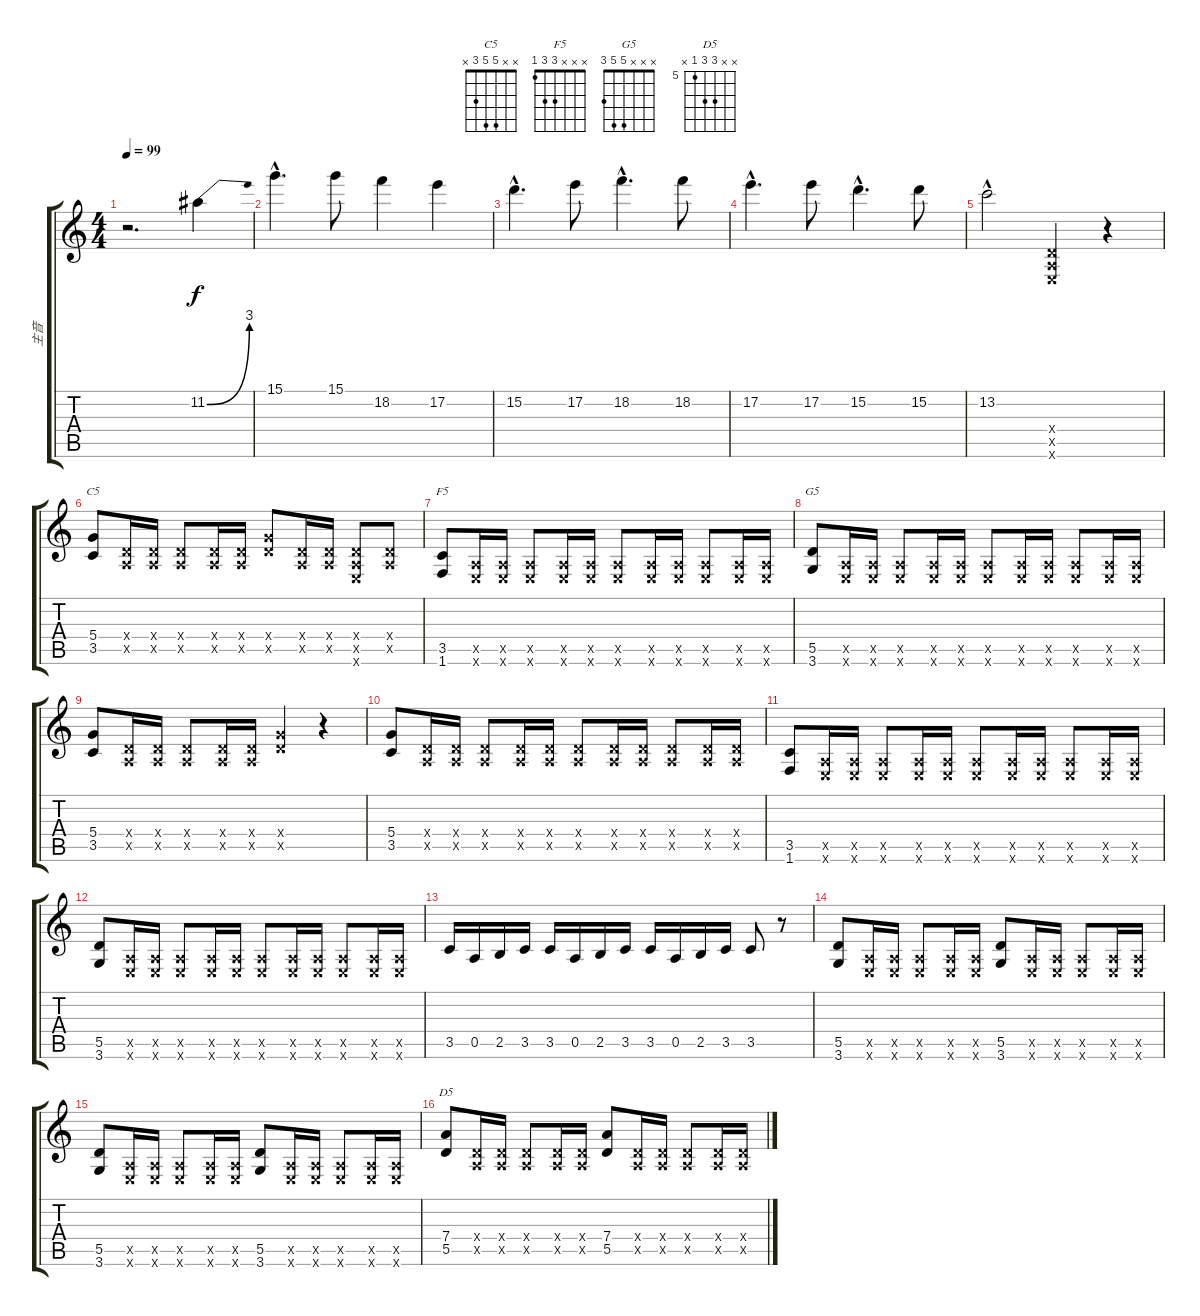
\track ("主音" "主音") {instrument distortionguitar}
\staff {score tabs}
\tuning (E4 B3 G3 D3 A2 E2) {hide}
\chord ("C5" x x 5 5 3 x)
\chord ("F5" x x x 3 3 1)
\chord ("G5" x x x 5 5 3)
\chord ("D5" x x 7 7 5 x) {firstfret 5}
\ts (4 4)
\tempo 99
\clef g2
\ks c
r.2{d dy f instrument distortionguitar} 11.2{be (bend 0 0 60 12)}.4{balance 9} |
15.1{hac}.4{d} 15.1.8 18.2.4 17.2.4 |
15.2{hac}.4{d} 17.2.8 18.2{hac}.4{d} 18.2.8 |
17.2{hac}.4{d} 17.2.8 15.2{hac}.4{d} 15.2.8 |
13.2{hac}.2 (0.4{x} 0.5{x} 0.6{x}).4 r.4 |
(5.4 3.5).8{ch "C5" balance 16} (0.4{x} 0.5{x}).16 (0.4{x} 0.5{x}).16 (0.4{x} 0.5{x}).8 (0.4{x} 0.5{x}).16 (0.4{x} 0.5{x}).16 (5.4{x} 5.5{x}).8 (0.4{x} 0.5{x}).16 (0.4{x} 0.5{x}).16 (0.4{x} 0.5{x} 0.6{x}).8 (0.4{x} 0.5{x}).8 |
(3.5 1.6).8{ch "F5"} (0.5{x} 0.6{x}).16 (0.5{x} 0.6{x}).16 (0.5{x} 0.6{x}).8 (0.5{x} 0.6{x}).16 (0.5{x} 0.6{x}).16 (0.5{x} 0.6{x}).8 (0.5{x} 0.6{x}).16 (0.5{x} 0.6{x}).16 (0.5{x} 0.6{x}).8 (0.5{x} 0.6{x}).16 (0.5{x} 0.6{x}).16 |
(5.5 3.6).8{ch "G5"} (0.5{x} 0.6{x}).16 (0.5{x} 0.6{x}).16 (0.5{x} 0.6{x}).8 (0.5{x} 0.6{x}).16 (0.5{x} 0.6{x}).16 (0.5{x} 0.6{x}).8 (0.5{x} 0.6{x}).16 (0.5{x} 0.6{x}).16 (0.5{x} 0.6{x}).8 (0.5{x} 0.6{x}).16 (0.5{x} 0.6{x}).16 |
(5.4 3.5).8 (0.4{x} 0.5{x}).16 (0.4{x} 0.5{x}).16 (0.4{x} 0.5{x}).8 (0.4{x} 0.5{x}).16 (0.4{x} 0.5{x}).16 (5.4{x} 5.5{x}).4 r.4 |
(5.4 3.5).8 (0.4{x} 0.5{x}).16 (0.4{x} 0.5{x}).16 (0.4{x} 0.5{x}).8 (0.4{x} 0.5{x}).16 (0.4{x} 0.5{x}).16 (0.4{x} 0.5{x}).8 (0.4{x} 0.5{x}).16 (0.4{x} 0.5{x}).16 (0.4{x} 0.5{x}).8 (0.4{x} 0.5{x}).16 (0.4{x} 0.5{x}).16 |
(3.5 1.6).8 (0.5{x} 0.6{x}).16 (0.5{x} 0.6{x}).16 (0.5{x} 0.6{x}).8 (0.5{x} 0.6{x}).16 (0.5{x} 0.6{x}).16 (0.5{x} 0.6{x}).8 (0.5{x} 0.6{x}).16 (0.5{x} 0.6{x}).16 (0.5{x} 0.6{x}).8 (0.5{x} 0.6{x}).16 (0.5{x} 0.6{x}).16 |
(5.5 3.6).8 (0.5{x} 0.6{x}).16 (0.5{x} 0.6{x}).16 (0.5{x} 0.6{x}).8 (0.5{x} 0.6{x}).16 (0.5{x} 0.6{x}).16 (0.5{x} 0.6{x}).8 (0.5{x} 0.6{x}).16 (0.5{x} 0.6{x}).16 (0.5{x} 0.6{x}).8 (0.5{x} 0.6{x}).16 (0.5{x} 0.6{x}).16 |
3.5.16 0.5.16 2.5.16 3.5.16 3.5.16 0.5.16 2.5.16 3.5.16 3.5.16 0.5.16 2.5.16 3.5.16 3.5.8 r.8 |
(5.5 3.6).8{balance 16} (0.5{x} 0.6{x}).16 (0.5{x} 0.6{x}).16 (0.5{x} 0.6{x}).8 (0.5{x} 0.6{x}).16 (0.5{x} 0.6{x}).16 (5.5 3.6).8 (0.5{x} 0.6{x}).16 (0.5{x} 0.6{x}).16 (0.5{x} 0.6{x}).8 (0.5{x} 0.6{x}).16 (0.5{x} 0.6{x}).16 |
(5.5 3.6).8 (0.5{x} 0.6{x}).16 (0.5{x} 0.6{x}).16 (0.5{x} 0.6{x}).8 (0.5{x} 0.6{x}).16 (0.5{x} 0.6{x}).16 (5.5 3.6).8 (0.5{x} 0.6{x}).16 (0.5{x} 0.6{x}).16 (0.5{x} 0.6{x}).8 (0.5{x} 0.6{x}).16 (0.5{x} 0.6{x}).16 |
(7.4 5.5).8{ch "D5"} (0.4{x} 0.5{x}).16 (0.4{x} 0.5{x}).16 (0.4{x} 0.5{x}).8 (0.4{x} 0.5{x}).16 (0.4{x} 0.5{x}).16 (7.4 5.5).8 (0.4{x} 0.5{x}).16 (0.4{x} 0.5{x}).16 (0.4{x} 0.5{x}).8 (0.4{x} 0.5{x}).16 (0.4{x} 0.5{x}).16
